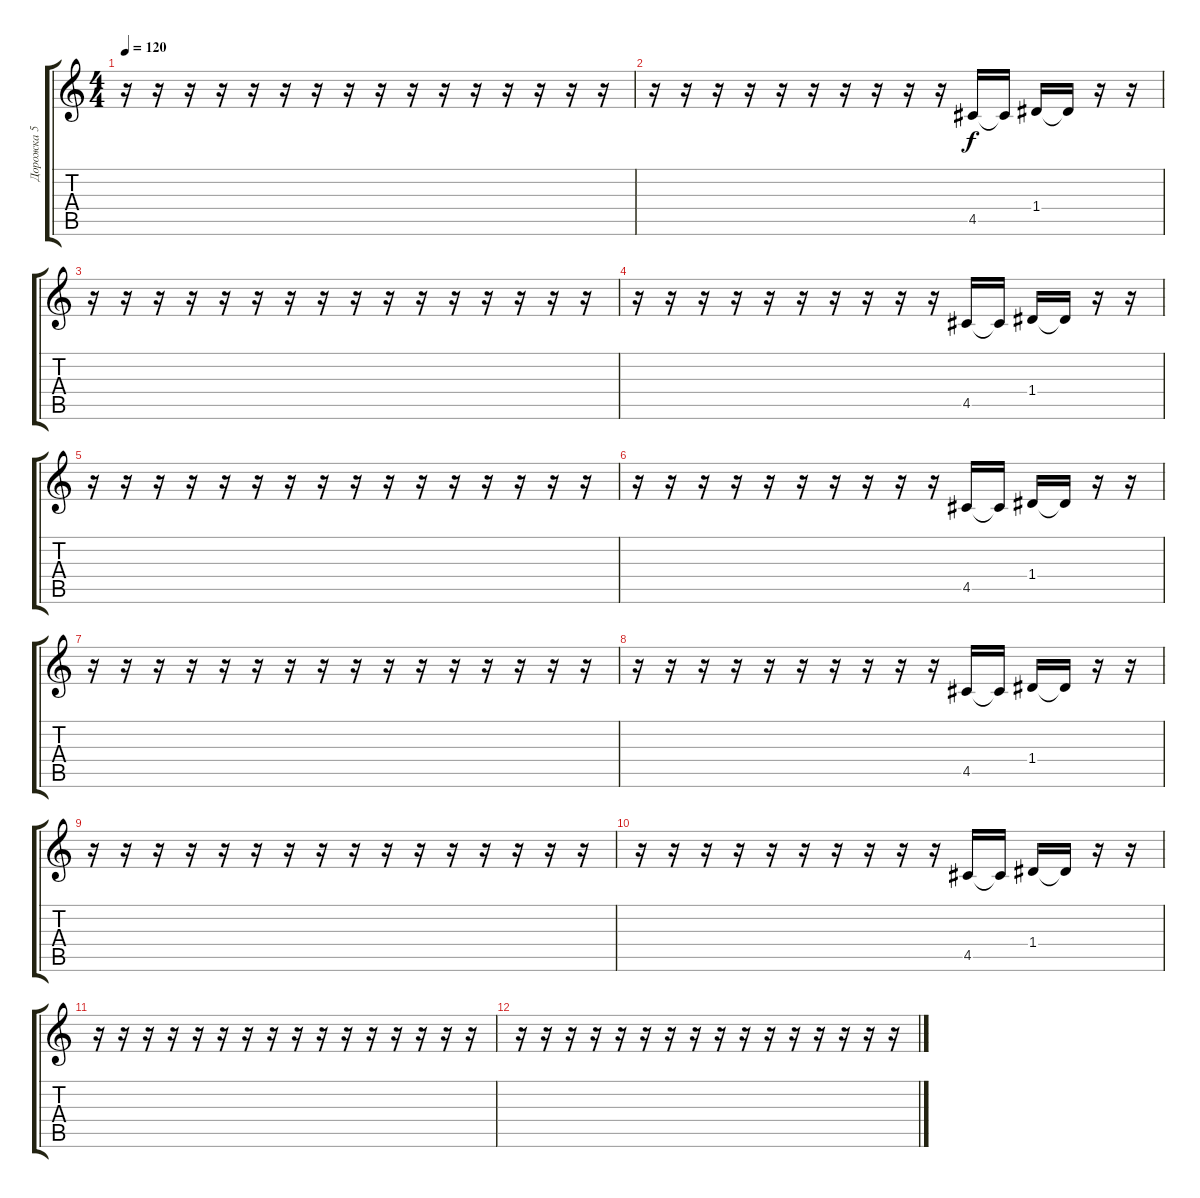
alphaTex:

\track ("Дорожка 5" "Дорожка 5") {instrument electricguitarclean}
\staff {score tabs}
\tuning (E4 B3 G3 D3 A2 E2) {hide}
\ts (4 4)
\tempo 120
\clef g2
\ks c
r.16{dy f} r.16 r.16 r.16 r.16 r.16 r.16 r.16 r.16 r.16 r.16 r.16 r.16 r.16 r.16 r.16 |
r.16 r.16 r.16 r.16 r.16 r.16 r.16 r.16 r.16 r.16 4.5.16 4.5{t}.16 1.4.16 1.4{t}.16 r.16 r.16 |
r.16 r.16 r.16 r.16 r.16 r.16 r.16 r.16 r.16 r.16 r.16 r.16 r.16 r.16 r.16 r.16 |
r.16 r.16 r.16 r.16 r.16 r.16 r.16 r.16 r.16 r.16 4.5.16 4.5{t}.16 1.4.16 1.4{t}.16 r.16 r.16 |
r.16 r.16 r.16 r.16 r.16 r.16 r.16 r.16 r.16 r.16 r.16 r.16 r.16 r.16 r.16 r.16 |
r.16 r.16 r.16 r.16 r.16 r.16 r.16 r.16 r.16 r.16 4.5.16 4.5{t}.16 1.4.16 1.4{t}.16 r.16 r.16 |
r.16 r.16 r.16 r.16 r.16 r.16 r.16 r.16 r.16 r.16 r.16 r.16 r.16 r.16 r.16 r.16 |
r.16 r.16 r.16 r.16 r.16 r.16 r.16 r.16 r.16 r.16 4.5.16 4.5{t}.16 1.4.16 1.4{t}.16 r.16 r.16 |
r.16 r.16 r.16 r.16 r.16 r.16 r.16 r.16 r.16 r.16 r.16 r.16 r.16 r.16 r.16 r.16 |
r.16 r.16 r.16 r.16 r.16 r.16 r.16 r.16 r.16 r.16 4.5.16 4.5{t}.16 1.4.16 1.4{t}.16 r.16 r.16 |
r.16 r.16 r.16 r.16 r.16 r.16 r.16 r.16 r.16 r.16 r.16 r.16 r.16 r.16 r.16 r.16 |
r.16 r.16 r.16 r.16 r.16 r.16 r.16 r.16 r.16 r.16 r.16 r.16 r.16 r.16 r.16 r.16
